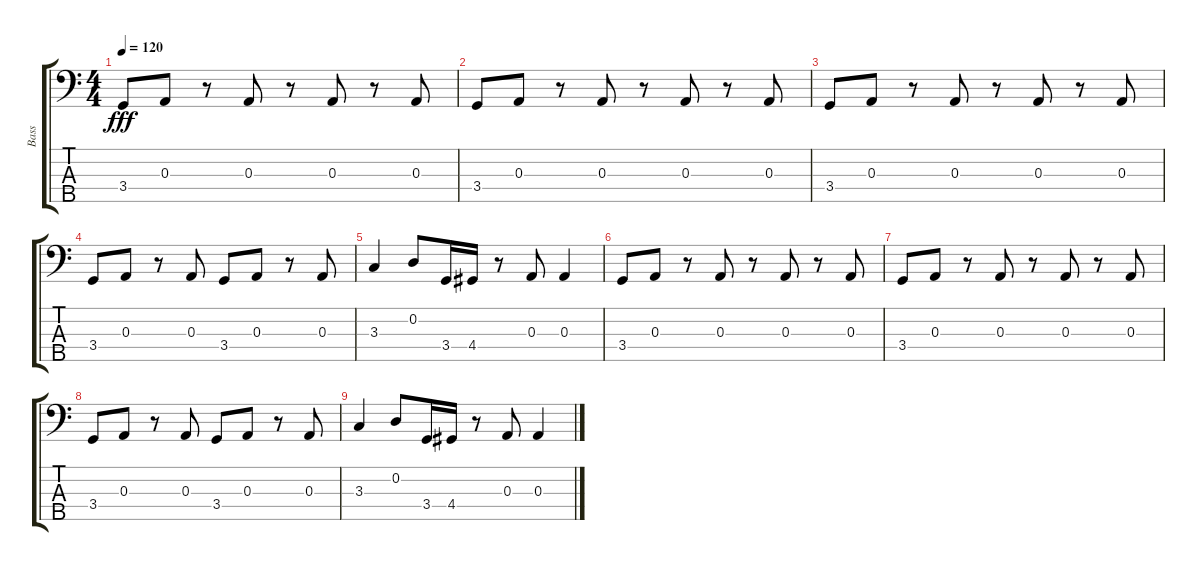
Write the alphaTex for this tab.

\track ("Bass" "Bass") {instrument electricbasspick}
\staff {score tabs}
\tuning (G2 D2 A1 E1 B0) {hide}
\ts (4 4)
\tempo 120
\clef f4
\ks c
3.4.8{dy fff} 0.3.8 r.8 0.3.8 r.8 0.3.8 r.8 0.3.8 |
3.4.8 0.3.8 r.8 0.3.8 r.8 0.3.8 r.8 0.3.8 |
3.4.8 0.3.8 r.8 0.3.8 r.8 0.3.8 r.8 0.3.8 |
3.4.8 0.3.8 r.8 0.3.8 3.4.8 0.3.8 r.8 0.3.8 |
3.3.4 0.2.8 3.4.16 4.4.16 r.8 0.3.8 0.3.4 |
3.4.8 0.3.8 r.8 0.3.8 r.8 0.3.8 r.8 0.3.8 |
3.4.8 0.3.8 r.8 0.3.8 r.8 0.3.8 r.8 0.3.8 |
3.4.8 0.3.8 r.8 0.3.8 3.4.8 0.3.8 r.8 0.3.8 |
3.3.4 0.2.8 3.4.16 4.4.16 r.8 0.3.8 0.3.4
